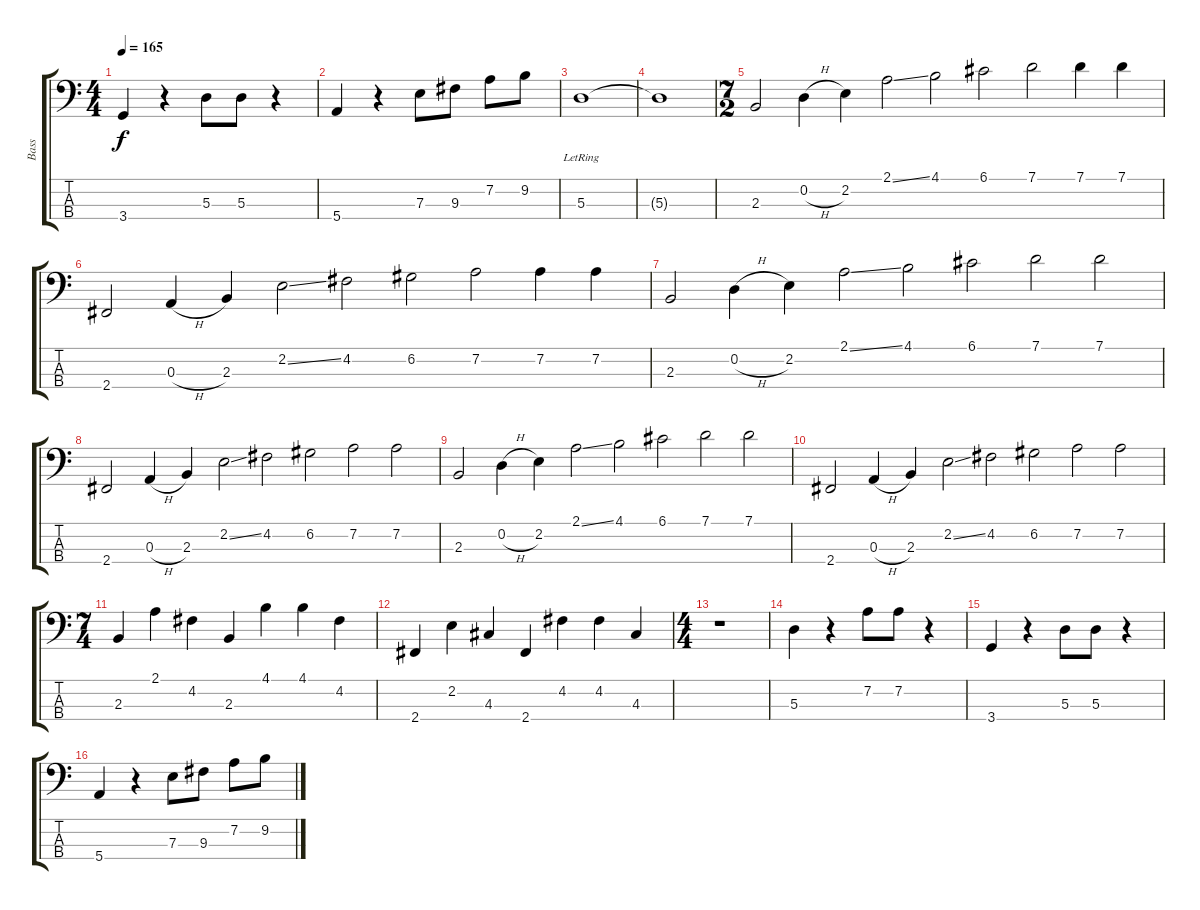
\track ("Bass" "Bass") {instrument electricbasspick}
\staff {score tabs}
\tuning (G2 D2 A1 E1) {hide}
\ts (4 4)
\tempo 165
\clef f4
\ks c
3.4.4{dy f} r.4 5.3.8 5.3.8 r.4 |
5.4.4 r.4 7.3.8 9.3.8 7.2.8 9.2.8 |
5.3{lr}.1 |
5.3{t}.1 |
\ts (7 2)
2.3.2 0.2{h}.4 2.2.4 2.1{ss}.2 4.1.2 6.1.2 7.1.2 7.1.4 7.1.4 |
2.4.2 0.3{h}.4 2.3.4 2.2{ss}.2 4.2.2 6.2.2 7.2.2 7.2.4 7.2.4 |
2.3.2 0.2{h}.4 2.2.4 2.1{ss}.2 4.1.2 6.1.2 7.1.2 7.1.2 |
2.4.2 0.3{h}.4 2.3.4 2.2{ss}.2 4.2.2 6.2.2 7.2.2 7.2.2 |
2.3.2 0.2{h}.4 2.2.4 2.1{ss}.2 4.1.2 6.1.2 7.1.2 7.1.2 |
2.4.2 0.3{h}.4 2.3.4 2.2{ss}.2 4.2.2 6.2.2 7.2.2 7.2.2 |
\ts (7 4)
2.3.4 2.1.4 4.2.4 2.3.4 4.1.4 4.1.4 4.2.4 |
2.4.4 2.2.4 4.3.4 2.4.4 4.2.4 4.2.4 4.3.4 |
\ts (4 4)
r.1 |
5.3.4 r.4 7.2.8 7.2.8 r.4 |
3.4.4 r.4 5.3.8 5.3.8 r.4 |
5.4.4 r.4 7.3.8 9.3.8 7.2.8 9.2.8
